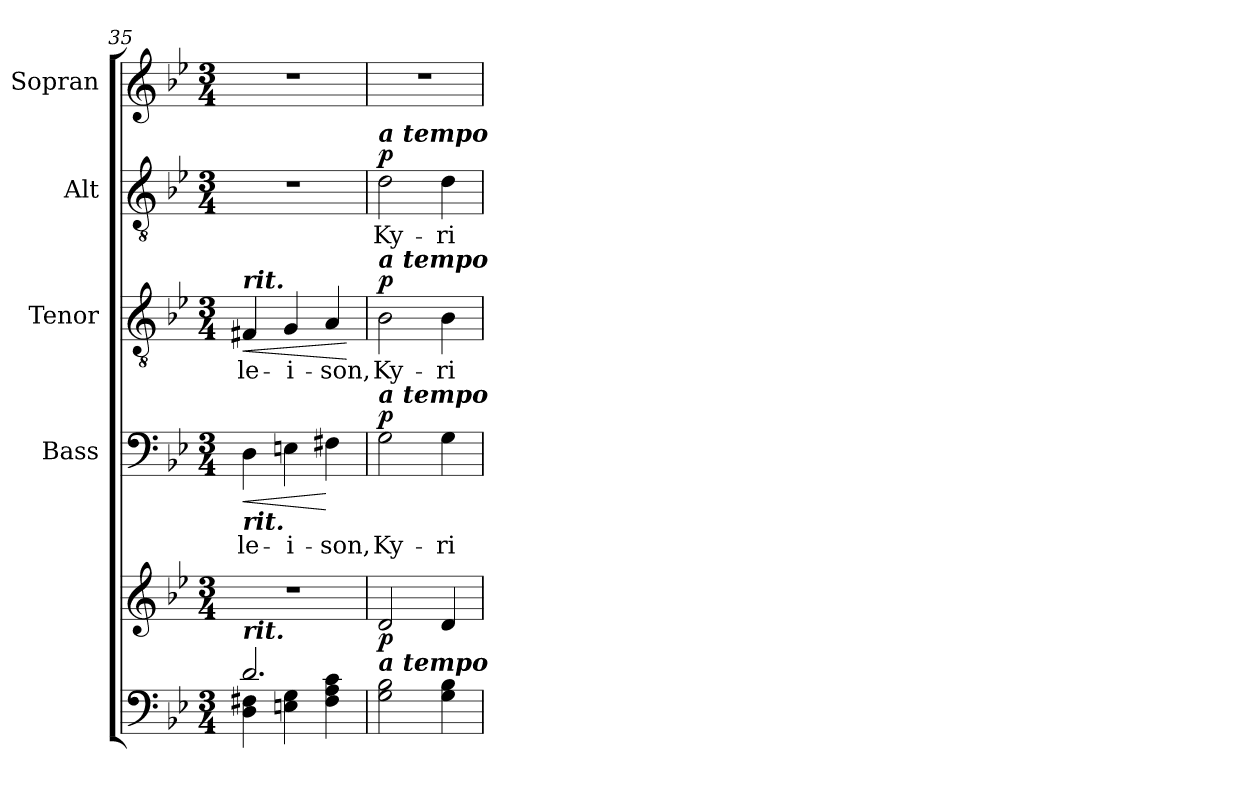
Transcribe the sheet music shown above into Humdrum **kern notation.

**kern	**kern	**dynam	**kern	**text	**dynam	**kern	**text	**dynam	**kern	**text	**dynam	**kern
*part5	*part5	*part5	*part4	*part4	*part4	*part3	*part3	*part3	*part2	*part2	*part2	*part1
*staff6	*staff5	*staff5/6	*staff4	*staff4	*staff4	*staff3	*staff3	*staff3	*staff2	*staff2	*staff2	*staff1
*	*	*	*I"Bass	*	*	*I"Tenor	*	*	*I"Alt	*	*	*I"Sopran
*	*	*	*I'B.	*	*	*I'T.	*	*	*I'A.	*	*	*I'S.
!!LO:LB:g=z
*clefF4	*clefG2	*	*clefF4	*	*	*clefGv2	*	*	*clefGv2	*	*	*clefG2
*k[b-e-]	*k[b-e-]	*	*k[b-e-]	*	*	*k[b-e-]	*	*	*k[b-e-]	*	*	*k[b-e-]
*B-:	*B-:	*	*B-:	*	*	*B-:	*	*	*B-:	*	*	*B-:
*M3/4	*M3/4	*	*M3/4	*	*	*M3/4	*	*	*M3/4	*	*	*M3/4
=35	=35	=35	=35	=35	=35	=35	=35	=35	=35	=35	=35	=35
*^	*	*	*	*	*	*	*	*	*	*	*	*
!	!	!	!	!	!	!	!LO:TX:a:Bi:t=rit.	!	!	!	!	!	!
!	!	!	!	!LO:TX:b:Bi:t=rit.	!	!	!	!	!	!	!	!	!
!LO:TX:a:Bi:t=rit.	!	!	!	!	!	!	!	!	!	!	!	!	!
!	!	!	!	!	!LO:LY:b	!LO:HP:b	!	!LO:LY:b	!LO:HP:b	!	!	!	!
2.d/	4D\ 4F#X\	2.r	.	4D\	-le-	<	4F#X/	-le-	<	2.r	.	.	2.r
!	!	!	!	!	!LO:LY:b	!	!	!LO:LY:b	!	!	!	!	!
.	4En\ 4G\	.	.	4En\	-i-	.	4G/	-i-	.	.	.	.	.
!	!	!	!	!	!LO:LY:b	!	!	!LO:LY:b	!	!	!	!	!
.	4F#\ 4A\ 4c\	.	.	4F#X\	-son,	[	4A/	-son,	.	.	.	.	.
*v	*v	*	*	*	*	*	*	*	*	*	*	*	*
.	.	.	.	.	.	.	.	[	.	.	.	.
=36	=36	=36	=36	=36	=36	=36	=36	=36	=36	=36	=36	=36
!	!	!	!	!	!	!	!	!	!LO:TX:a:Bi:t=a tempo	!	!	!
!	!	!	!	!	!	!LO:TX:a:Bi:t=a tempo	!	!	!	!	!	!
!	!	!	!LO:TX:a:Bi:t=a tempo	!	!	!	!	!	!	!	!	!
!	!LO:TX:b:Bi:t=a tempo	!	!	!	!	!	!	!	!	!	!	!
!	!	!LO:DY:b	!	!LO:LY:b	!LO:DY:a	!	!LO:LY:b	!LO:DY:a	!	!LO:LY:b	!LO:DY:a	!
2G\ 2B-\	2d/	p	2G\	Ky-	p	2B-\	Ky-	p	2d\	Ky-	p	2.r
!	!	!	!	!LO:LY:b	!	!	!LO:LY:b	!	!	!LO:LY:b	!	!
4G\ 4B-\	4d/	.	4G\	-ri-	.	4B-\	-ri-	.	4d\	-ri-	.	.
=	=	=	=	=	=	=	=	=	=	=	=	=
*-	*-	*-	*-	*-	*-	*-	*-	*-	*-	*-	*-	*-
